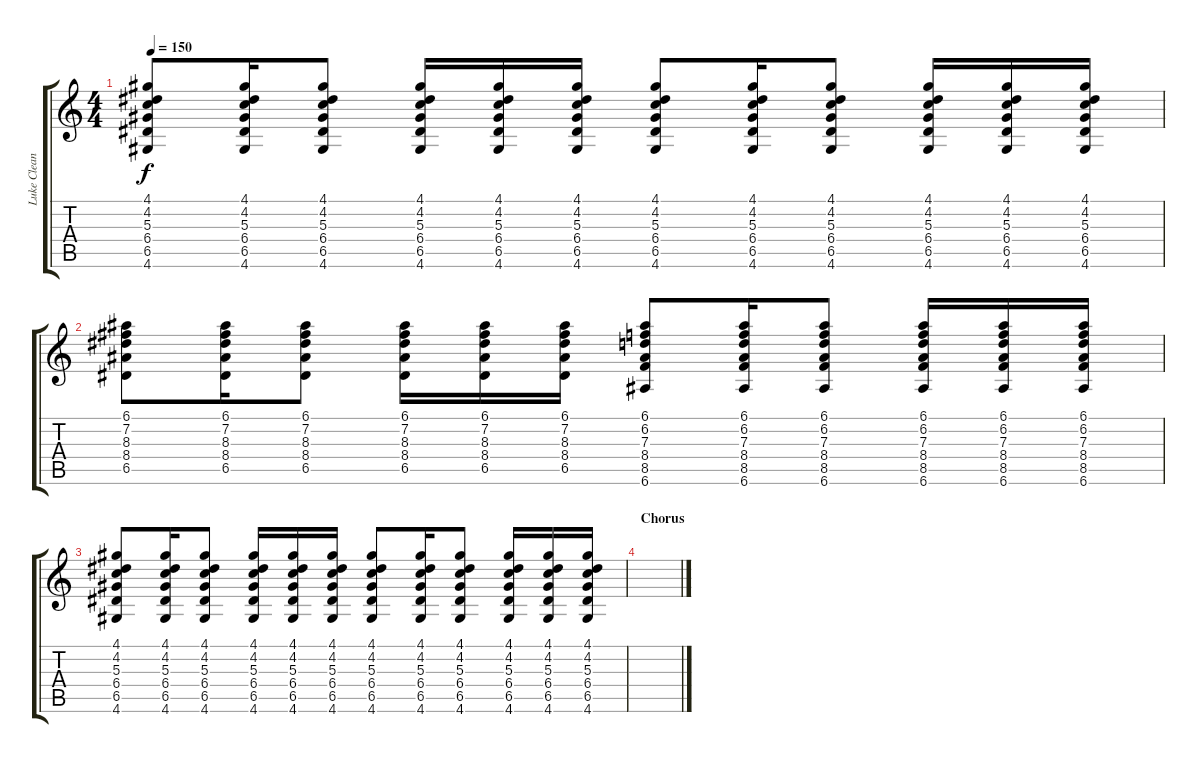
\track ("Luke Clean" "Luke Clean") {instrument electricguitarclean}
\staff {score tabs}
\tuning (E4 B3 G3 D3 A2 E2) {hide}
\ts (4 4)
\tempo 150
\clef g2
\ks c
(4.1 4.2 5.3 6.4 6.5 4.6).8{dy f} (4.1 4.2 5.3 6.4 6.5 4.6).16 (4.1 4.2 5.3 6.4 6.5 4.6).8 (4.1 4.2 5.3 6.4 6.5 4.6).16 (4.1 4.2 5.3 6.4 6.5 4.6).16 (4.1 4.2 5.3 6.4 6.5 4.6).16 (4.1 4.2 5.3 6.4 6.5 4.6).8 (4.1 4.2 5.3 6.4 6.5 4.6).16 (4.1 4.2 5.3 6.4 6.5 4.6).8 (4.1 4.2 5.3 6.4 6.5 4.6).16 (4.1 4.2 5.3 6.4 6.5 4.6).16 (4.1 4.2 5.3 6.4 6.5 4.6).16 |
(6.1 7.2 8.3 8.4 6.5).8 (6.1 7.2 8.3 8.4 6.5).16 (6.1 7.2 8.3 8.4 6.5).8 (6.1 7.2 8.3 8.4 6.5).16 (6.1 7.2 8.3 8.4 6.5).16 (6.1 7.2 8.3 8.4 6.5).16 (6.1 6.2 7.3 8.4 8.5 6.6).8 (6.1 6.2 7.3 8.4 8.5 6.6).16 (6.1 6.2 7.3 8.4 8.5 6.6).8 (6.1 6.2 7.3 8.4 8.5 6.6).16 (6.1 6.2 7.3 8.4 8.5 6.6).16 (6.1 6.2 7.3 8.4 8.5 6.6).16 |
(4.1 4.2 5.3 6.4 6.5 4.6).8 (4.1 4.2 5.3 6.4 6.5 4.6).16 (4.1 4.2 5.3 6.4 6.5 4.6).8 (4.1 4.2 5.3 6.4 6.5 4.6).16 (4.1 4.2 5.3 6.4 6.5 4.6).16 (4.1 4.2 5.3 6.4 6.5 4.6).16 (4.1 4.2 5.3 6.4 6.5 4.6).8 (4.1 4.2 5.3 6.4 6.5 4.6).16 (4.1 4.2 5.3 6.4 6.5 4.6).8 (4.1 4.2 5.3 6.4 6.5 4.6).16 (4.1 4.2 5.3 6.4 6.5 4.6).16 (4.1 4.2 5.3 6.4 6.5 4.6).16 |
\section ("" "Chorus")
